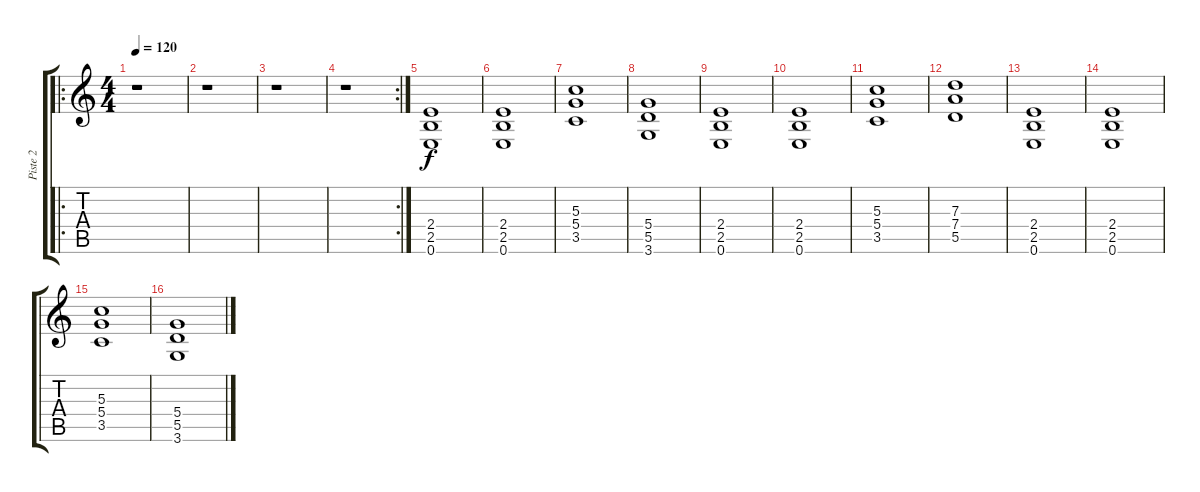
\track ("Piste 2" "Piste 2") {instrument distortionguitar}
\staff {score tabs}
\tuning (E4 B3 G3 D3 A2 E2) {hide}
\ro
\ts (4 4)
\tempo 120
\clef g2
\ks c
r.1{dy f instrument distortionguitar} |
r.1 |
r.1 |
\rc 2
r.1 |
(2.4 2.5 0.6).1 |
(2.4 2.5 0.6).1 |
(5.3 5.4 3.5).1 |
(5.4 5.5 3.6).1 |
(2.4 2.5 0.6).1 |
(2.4 2.5 0.6).1 |
(5.3 5.4 3.5).1 |
(7.3 7.4 5.5).1 |
(2.4 2.5 0.6).1 |
(2.4 2.5 0.6).1 |
(5.3 5.4 3.5).1 |
(5.4 5.5 3.6).1
